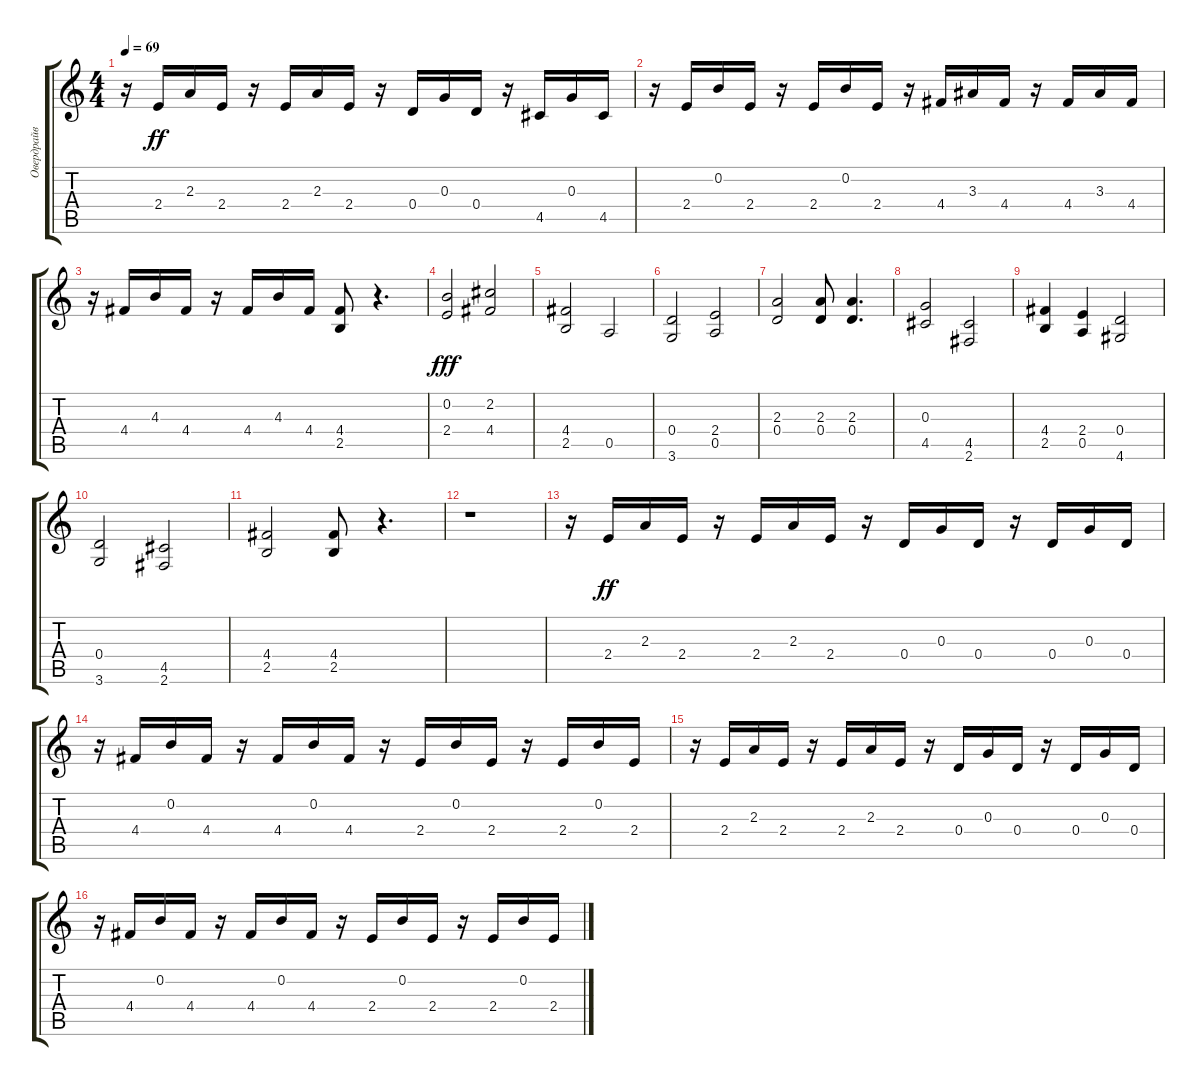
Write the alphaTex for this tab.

\track ("Овердрайв" "Овердрайв") {instrument distortionguitar}
\staff {score tabs}
\tuning (E4 B3 G3 D3 A2 E2) {hide}
\ts (4 4)
\tempo 69
\clef g2
\ks c
r.16{dy ff} 2.4.16 2.3.16 2.4.16 r.16 2.4.16 2.3.16 2.4.16 r.16 0.4.16 0.3.16 0.4.16 r.16 4.5.16 0.3.16 4.5.16 |
r.16 2.4.16 0.2.16 2.4.16 r.16 2.4.16 0.2.16 2.4.16 r.16 4.4.16 3.3.16 4.4.16 r.16 4.4.16 3.3.16 4.4.16 |
r.16 4.4.16 4.3.16 4.4.16 r.16 4.4.16 4.3.16 4.4.16 (4.4 2.5).8 r.4{d} |
(0.2 2.4).2{dy fff} (2.2 4.4).2 |
(4.4 2.5).2 0.5.2 |
(0.4 3.6).2 (2.4 0.5).2 |
(2.3 0.4).2 (2.3 0.4).8 (2.3 0.4).4{d} |
(0.3 4.5).2 (4.5 2.6).2 |
(4.4 2.5).4 (2.4 0.5).4 (0.4 4.6).2 |
(0.4 3.6).2 (4.5 2.6).2 |
(4.4 2.5).2 (4.4 2.5).8 r.4{d} |
r.1 |
r.16 2.4.16{dy ff} 2.3.16 2.4.16 r.16 2.4.16 2.3.16 2.4.16 r.16 0.4.16 0.3.16 0.4.16 r.16 0.4.16 0.3.16 0.4.16 |
r.16 4.4.16 0.2.16 4.4.16 r.16 4.4.16 0.2.16 4.4.16 r.16 2.4.16 0.2.16 2.4.16 r.16 2.4.16 0.2.16 2.4.16 |
r.16 2.4.16 2.3.16 2.4.16 r.16 2.4.16 2.3.16 2.4.16 r.16 0.4.16 0.3.16 0.4.16 r.16 0.4.16 0.3.16 0.4.16 |
r.16 4.4.16 0.2.16 4.4.16 r.16 4.4.16 0.2.16 4.4.16 r.16 2.4.16 0.2.16 2.4.16 r.16 2.4.16 0.2.16 2.4.16
